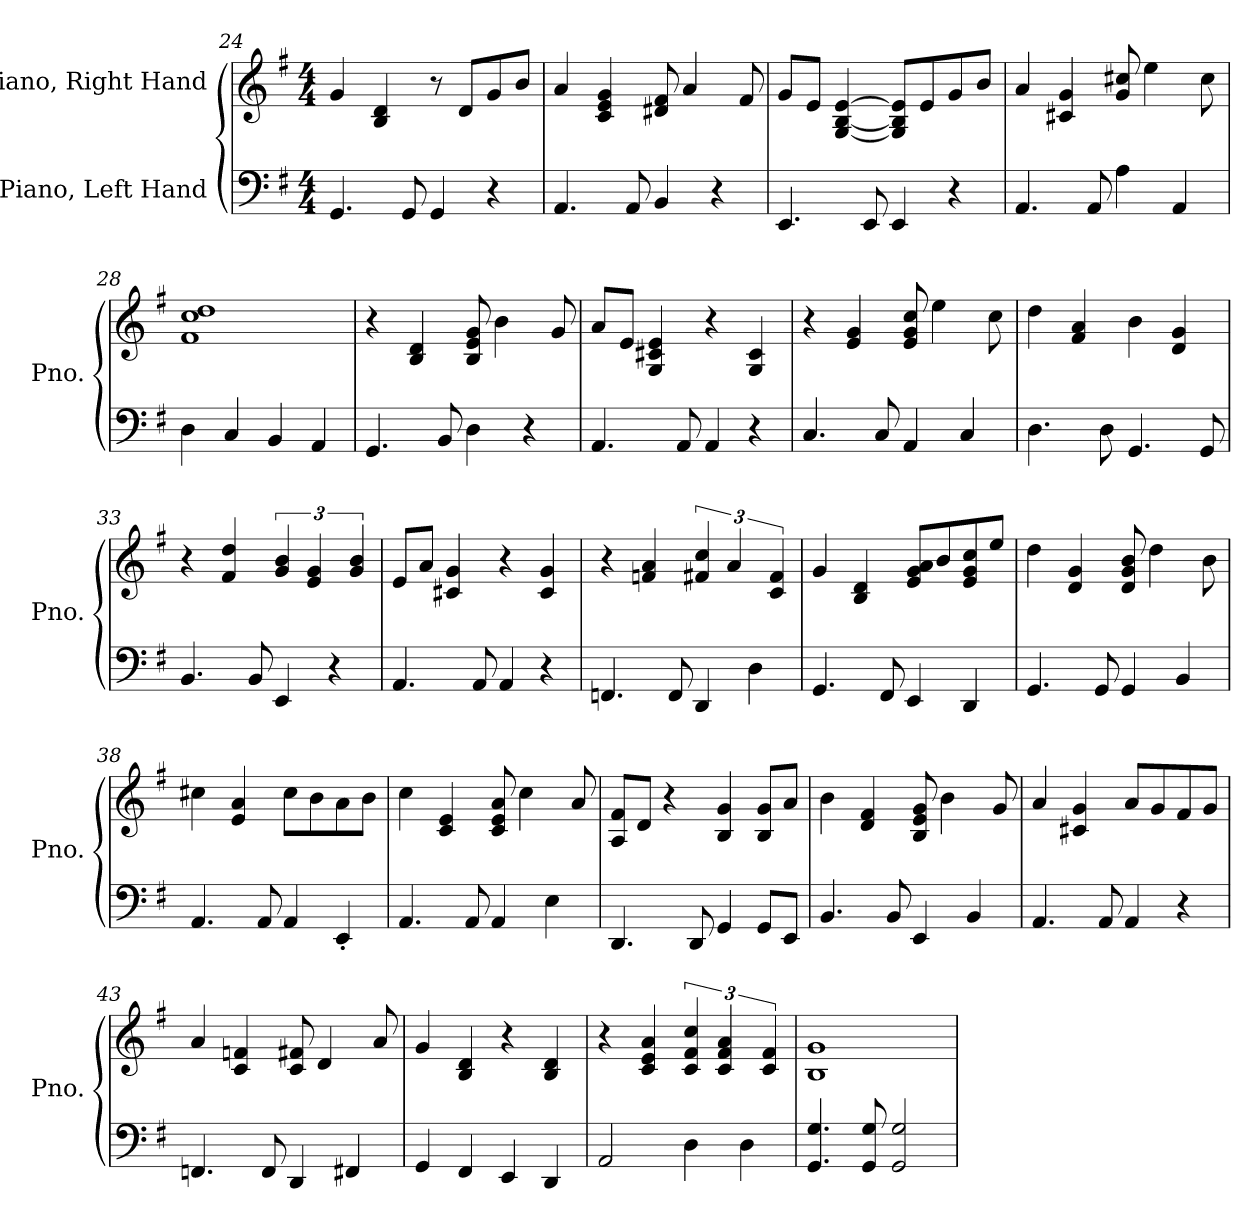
**kern	**kern
*part2	*part1
*staff2	*staff1
*I"Piano, Left Hand	*I"Piano, Right Hand
*I'Pno.	*I'Pno.
*clefF4	*clefG2
*k[f#]	*k[f#]
*M4/4	*M4/4
=24	=24
4.GG/	4g/
.	4B/ 4d/
8GG/	.
4GG/	8r
.	8d/L
4r	8g/
.	8b/J
=25	=25
4.AA/	4a/
.	4c/ 4e/ 4g/
8AA/	.
4BB/	8d#X/ 8f#/
.	4a/
4r	.
.	8f#/
=26	=26
4.EE/	8g/L
.	8e/J
.	[4G/ [4B/ [4e/
8EE/	.
4EE/	8G/] 8B/] 8e/]L
.	8e/
4r	8g/
.	8b/J
!!LO:LB:g=z
=27	=27
4.AA/	4a/
.	4c#X/ 4g/
8AA/	.
4A\	8g/ 8cc#X/
.	4ee\
4AA/	.
.	8cc#\
=28	=28
4D\	1f# 1cc 1dd
4C/	.
4BB/	.
4AA/	.
=29	=29
4.GG/	4r
.	4B/ 4d/
8BB/	.
4D\	8B/ 8e/ 8g/
.	4b\
4r	.
.	8g/
=30	=30
4.AA/	8a/L
.	8e/J
.	4G/ 4c#X/ 4e/
8AA/	.
4AA/	4r
4r	4G/ 4c#/
=31	=31
4.C/	4r
.	4e/ 4g/
8C/	.
4AA/	8e/ 8g/ 8cc/
.	4ee\
4C/	.
.	8cc\
=32	=32
4.D\	4dd\
.	4f#/ 4a/
8D\	.
4.GG/	4b\
.	4d/ 4g/
8GG/	.
!!LO:PB:g=z
=33	=33
4.BB/	4r
.	4f#/ 4dd/
8BB/	.
4EE/	6g/ 6b/
.	6e/ 6g/
4r	.
.	6g/ 6b/
=34	=34
4.AA/	8e/L
.	8a/J
.	4c#X/ 4g/
8AA/	.
4AA/	4r
4r	4c#/ 4g/
=35	=35
4.FFn/	4r
.	4fn/ 4a/
8FF/	.
4DD/	6f#X/ 6cc/
.	6a/
4D\	.
.	6c/ 6f#/
=36	=36
4.GG/	4g/
.	4B/ 4d/
8FF#/	.
4EE/	8e/ 8g/ 8a/L
.	8b/
4DD/	8e/ 8g/ 8cc/
.	8ee/J
=37	=37
4.GG/	4dd\
.	4d/ 4g/
8GG/	.
4GG/	8d/ 8g/ 8b/
.	4dd\
4BB/	.
.	8b\
!!LO:LB:g=z
=38	=38
4.AA/	4cc#X\
.	4e/ 4a/
8AA/	.
4AA/	8cc#\L
.	8b\
4EE'/	8a\
.	8b\J
=39	=39
4.AA/	4cc\
.	4c/ 4e/
8AA/	.
4AA/	8c/ 8e/ 8a/
.	4cc\
4E\	.
.	8a/
=40	=40
4.DD/	8A/ 8f#/L
.	8d/J
.	4r
8DD/	.
4GG/	4B/ 4g/
8GG/L	8B/ 8g/L
8EE/J	8a/J
=41	=41
4.BB/	4b\
.	4d/ 4f#/
8BB/	.
4EE/	8B/ 8e/ 8g/
.	4b\
4BB/	.
.	8g/
=42	=42
4.AA/	4a/
.	4c#X/ 4g/
8AA/	.
4AA/	8a/L
.	8g/
4r	8f#/
.	8g/J
!!LO:LB:g=z
=43	=43
4.FFn/	4a/
.	4c/ 4fn/
8FF/	.
4DD/	8c/ 8f#X/
.	4d/
4FF#X/	.
.	8a/
=44	=44
4GG/	4g/
4FF#/	4B/ 4d/
4EE/	4r
4DD/	4B/ 4d/
=45	=45
2AA/	4r
.	4c/ 4e/ 4a/
4D\	6c/ 6f#/ 6cc/
.	6c/ 6f#/ 6a/
4D\	.
.	6c/ 6f#/
=46	=46
4.GG/ 4.G/	1B 1g
8GG/ 8G/	.
2GG/ 2G/	.
=	=
*-	*-
